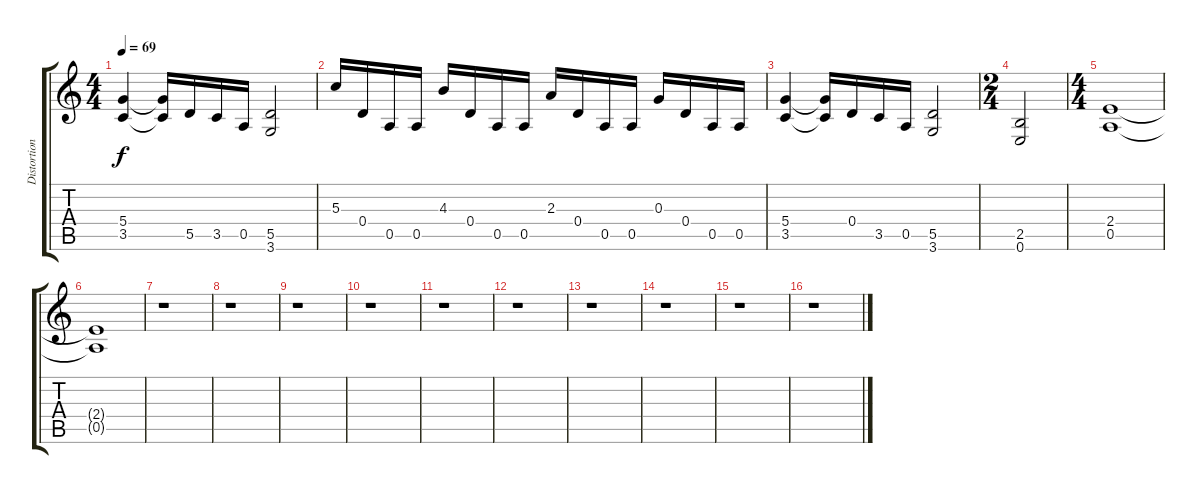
\track ("Distortion Guitar" "Distortion") {instrument distortionguitar}
\staff {score tabs}
\tuning (E4 B3 G3 D3 A2 E2) {hide}
\ts (4 4)
\tempo 69
\clef g2
\ks c
(5.4 3.5).4{dy f} (5.4{t} 3.5{t}).16 5.5.16 3.5.16 0.5.16 (5.5 3.6).2 |
5.3.16 0.4.16 0.5.16 0.5.16 4.3.16 0.4.16 0.5.16 0.5.16 2.3.16 0.4.16 0.5.16 0.5.16 0.3.16 0.4.16 0.5.16 0.5.16 |
(5.4 3.5).4 (5.4{t} 3.5{t}).16 0.4.16 3.5.16 0.5.16 (5.5 3.6).2 |
\ts (2 4)
(2.5 0.6).2 |
\ts (4 4)
(2.4 0.5).1{volume 0} |
(2.4{t} 0.5{t}).1 |
r.1{volume 16} |
r.1 |
r.1 |
r.1 |
r.1 |
r.1 |
r.1 |
r.1 |
r.1 |
r.1
